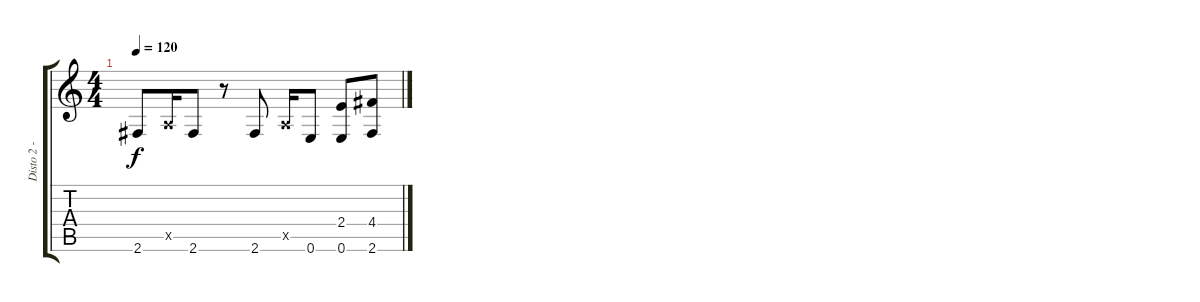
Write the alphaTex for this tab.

\track ("Disto 2 - Left" "Disto 2 - ") {instrument distortionguitar}
\staff {score tabs}
\tuning (E4 B3 G3 D3 A2 E2) {hide}
\ts (4 4)
\tempo 120
\clef g2
\ks c
2.6.8{dy f volume 0} 0.5{x}.16 2.6.8 r.8 2.6.8 0.5{x}.16 0.6.8 (2.4 0.6).8 (4.4 2.6).8
